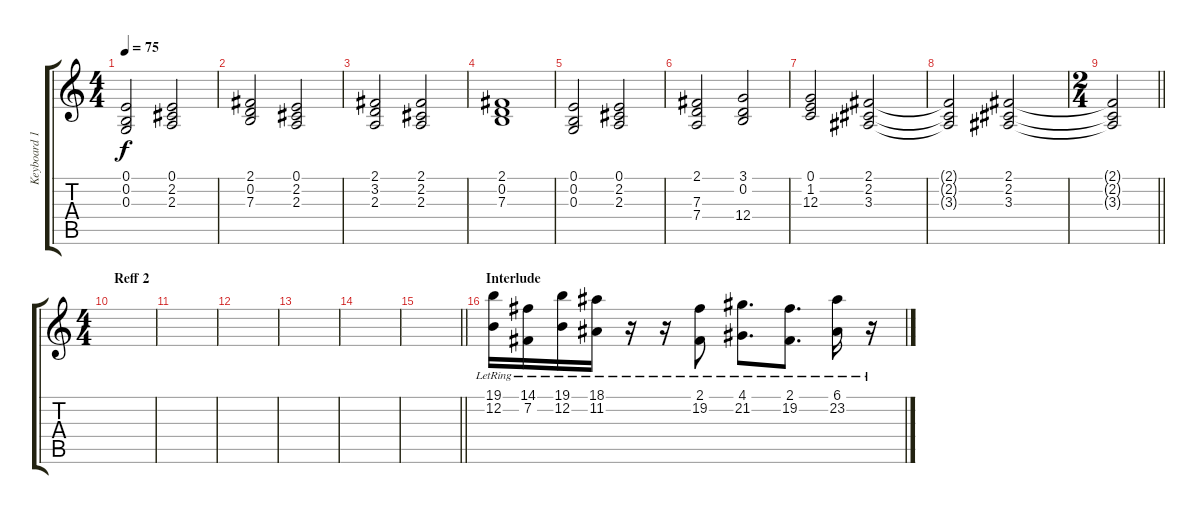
\track ("Keyboard 1 - David" "Keyboard 1") {instrument acousticgrandpiano}
\staff {score tabs}
\tuning (E4 B3 G3 D3 A2 E2) {hide}
\ts (4 4)
\tempo 75
\clef g2
\ks c
(0.1 0.2 0.3).2{dy f} (0.1 2.2 2.3).2 |
(2.1 0.2 7.3).2 (0.1 2.2 2.3).2 |
(2.1 3.2 2.3).2 (2.1 2.2 2.3).2 |
(2.1 0.2 7.3).1 |
(0.1 0.2 0.3).2 (0.1 2.2 2.3).2 |
(2.1 7.3 7.4).2 (3.1 0.2 12.4).2 |
(0.1 1.2 12.3).2 (2.1 2.2 3.3).2 |
(2.1{t} 2.2{t} 3.3{t}).2 (2.1 2.2 3.3).2 |
\ts (2 4)
\barLineRight lightlight
(2.1{t} 2.2{t} 3.3{t}).2 |
\ts (4 4)
\section ("" "Reff 2")
|
|
|
|
|
\barLineRight lightlight
|
\section ("" "Interlude")
(19.1{lr} 12.2{lr}).16 (14.1{lr} 7.2{lr}).16 (19.1{lr} 12.2{lr}).16 (18.1{lr} 11.2{lr}).16 r.16 r.16 (2.1{lr} 19.2{lr}).8 (4.1{lr} 21.2{lr}).8{d} (2.1{lr} 19.2{lr}).8{d} (6.1{lr} 23.2{lr}).16 r.16
